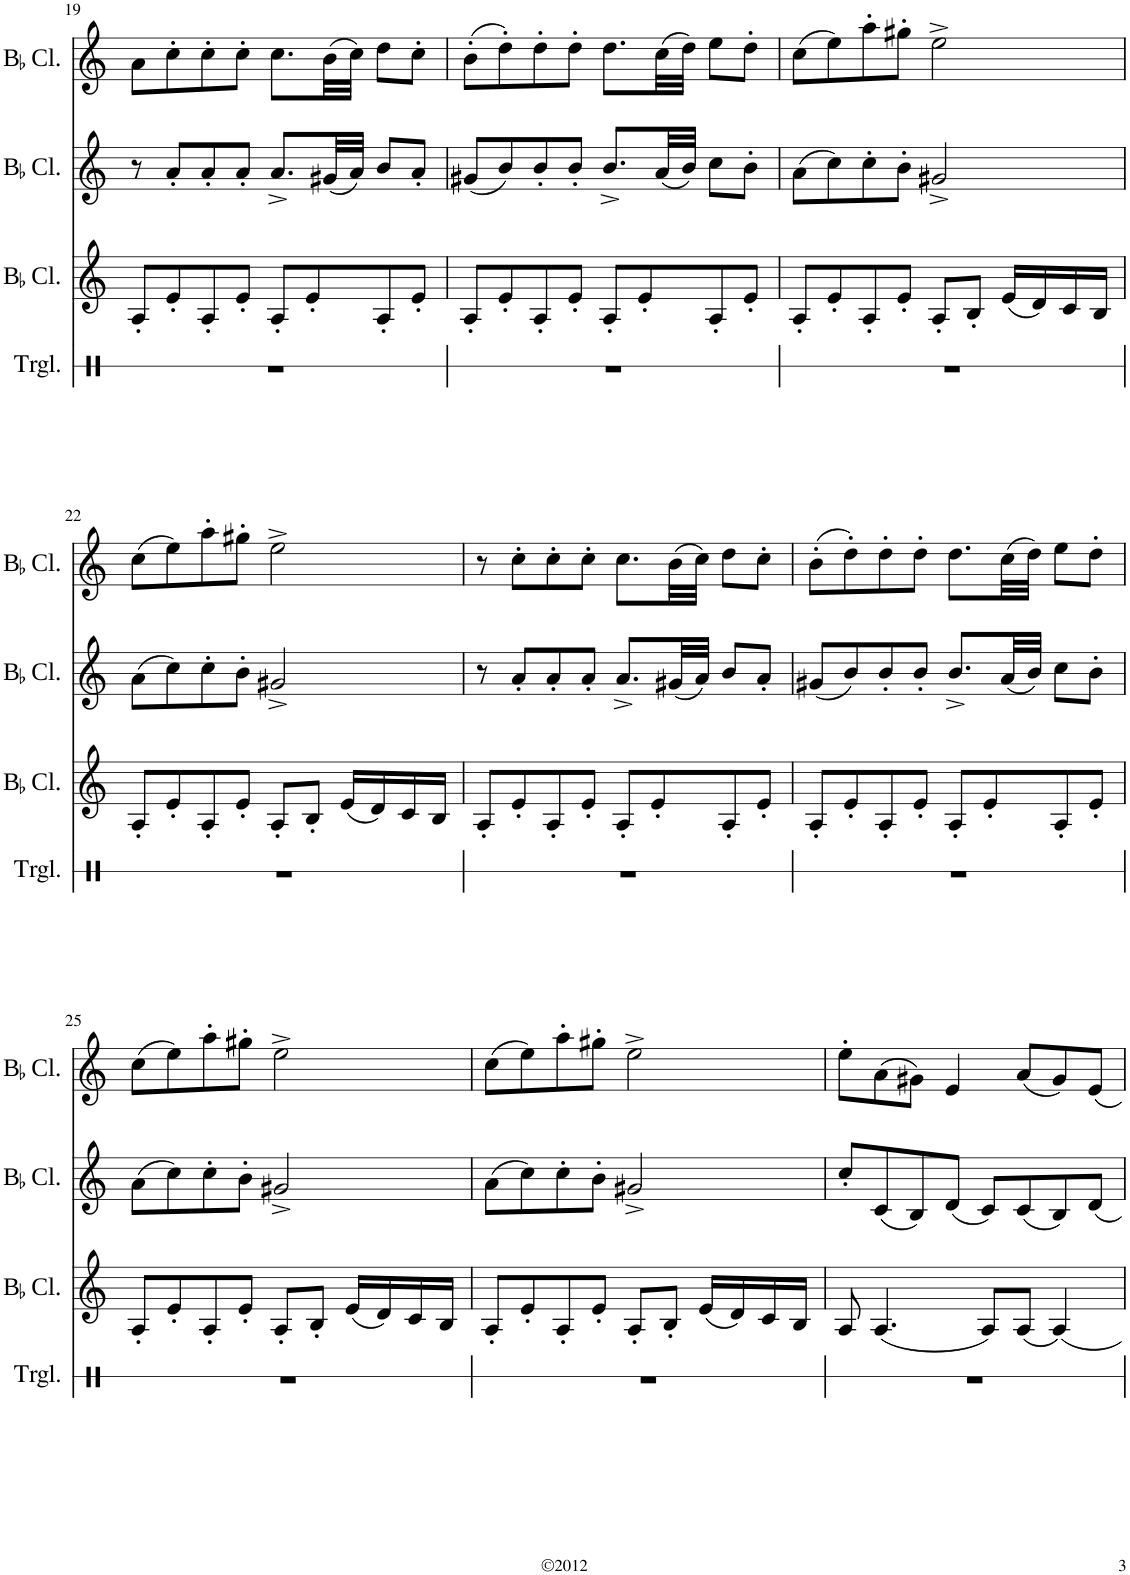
**kern	**kern	**kern	**kern
*part4	*part3	*part2	*part1
*staff4	*staff3	*staff2	*staff1
*I"Triangle	*I"BaccidentalFlat Clarinet	*I"BaccidentalFlat Clarinet	*I"BaccidentalFlat Clarinet
*I'Trgl.	*I'BaccidentalFlat Cl.	*I'BaccidentalFlat Cl.	*I'BaccidentalFlat Cl.
!!LO:PB:g=z
*clefX	*clefG2	*clefG2	*clefG2
*	*Trd1c2	*Trd1c2	*Trd1c2
*k[]	*k[]	*k[]	*k[]
*M4/4	*M4/4	*M4/4	*M4/4
*met(c)	*met(c)	*met(c)	*met(c)
=19	=19	=19	=19
1r	8A'/L	8r	8a\L
.	8e'/	8a'/L	8cc'\
.	8A'/	8a'/	8cc'\
.	8e'/J	8a'/J	8cc'\J
.	8A'/L	8.a^/L	8.cc\L
.	8e'/	.	.
.	.	(32g#X/LL	(32b\LL
.	.	32a/JJJ)	32cc\JJJ)
.	8A'/	8b/L	8dd\L
.	8e'/J	8a'/J	8cc'\J
=20	=20	=20	=20
1r	8A'/L	(8g#X/L	(8b'\L
.	8e'/	8b/)	8dd'\)
.	8A'/	8b'/	8dd'\
.	8e'/J	8b'/J	8dd'\J
.	8A'/L	8.b^/L	8.dd\L
.	8e'/	.	.
.	.	(32a/LL	(32cc\LL
.	.	32b/JJJ)	32dd\JJJ)
.	8A'/	8cc\L	8ee\L
.	8e'/J	8b'\J	8dd'\J
=21	=21	=21	=21
1r	8A'/L	(8a\L	(8cc\L
.	8e'/	8cc\)	8ee\)
.	8A'/	8cc'\	8aa'\
.	8e'/J	8b'\J	8gg#X'\J
.	8A'/L	2g#X^/	2ee^\
.	8B'/J	.	.
.	(16e/LL	.	.
.	16d/)	.	.
.	16c/	.	.
.	16B/JJ	.	.
!!LO:LB:g=z
=22	=22	=22	=22
1r	8A'/L	(8a\L	(8cc\L
.	8e'/	8cc\)	8ee\)
.	8A'/	8cc'\	8aa'\
.	8e'/J	8b'\J	8gg#X'\J
.	8A'/L	2g#X^/	2ee^\
.	8B'/J	.	.
.	(16e/LL	.	.
.	16d/)	.	.
.	16c/	.	.
.	16B/JJ	.	.
=23	=23	=23	=23
1r	8A'/L	8r	8r
.	8e'/	8a'/L	8cc'\L
.	8A'/	8a'/	8cc'\
.	8e'/J	8a'/J	8cc'\J
.	8A'/L	8.a^/L	8.cc\L
.	8e'/	.	.
.	.	(32g#X/LL	(32b\LL
.	.	32a/JJJ)	32cc\JJJ)
.	8A'/	8b/L	8dd\L
.	8e'/J	8a'/J	8cc'\J
=24	=24	=24	=24
1r	8A'/L	(8g#X/L	(8b'\L
.	8e'/	8b/)	8dd'\)
.	8A'/	8b'/	8dd'\
.	8e'/J	8b'/J	8dd'\J
.	8A'/L	8.b^/L	8.dd\L
.	8e'/	.	.
.	.	(32a/LL	(32cc\LL
.	.	32b/JJJ)	32dd\JJJ)
.	8A'/	8cc\L	8ee\L
.	8e'/J	8b'\J	8dd'\J
!!LO:LB:g=z
=25	=25	=25	=25
1r	8A'/L	(8a\L	(8cc\L
.	8e'/	8cc\)	8ee\)
.	8A'/	8cc'\	8aa'\
.	8e'/J	8b'\J	8gg#X'\J
.	8A'/L	2g#X^/	2ee^\
.	8B'/J	.	.
.	(16e/LL	.	.
.	16d/)	.	.
.	16c/	.	.
.	16B/JJ	.	.
=26	=26	=26	=26
1r	8A'/L	(8a\L	(8cc\L
.	8e'/	8cc\)	8ee\)
.	8A'/	8cc'\	8aa'\
.	8e'/J	8b'\J	8gg#X'\J
.	8A'/L	2g#X^/	2ee^\
.	8B'/J	.	.
.	(16e/LL	.	.
.	16d/)	.	.
.	16c/	.	.
.	16B/JJ	.	.
=27	=27	=27	=27
1r	8A/	8cc'/L	8ee'\L
.	(4.A/	(8c/	(8a\
.	.	8B/)	8g#X\J)
.	.	(8d/J	4e/
.	8A/L)	8c/L)	.
.	(8A/J	(8c/	(8a/L
.	4A/)	8B/)	8g#/)
.	.	8d/J	8e/J
=	=	=	=
*-	*-	*-	*-
